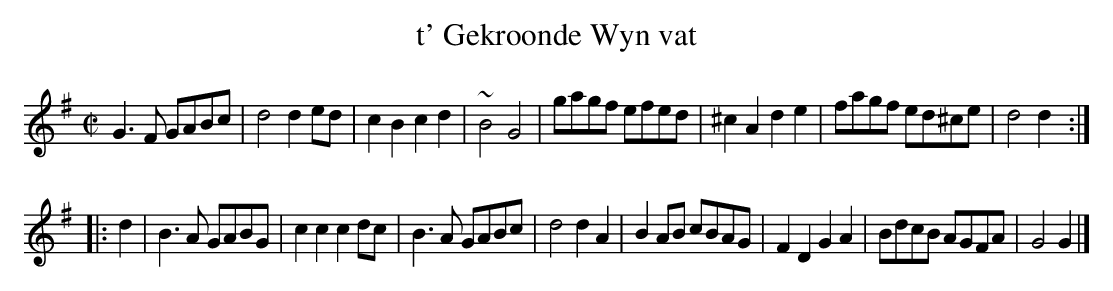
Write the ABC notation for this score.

X:1
T:t' Gekroonde Wyn vat
M:C|
K:Gmaj
G3F GABc|d4d2ed|c2B2c2d2|~B4G4|gagf efed|^c2A2d2e2|fagf ed^ce|d4d2:|
|:d2|B3A GABG|c2c2c2dc|B3A GABc|d4d2A2|B2AB cBAG|F2D2G2A2|BdcB AGFA|G4G2|]
